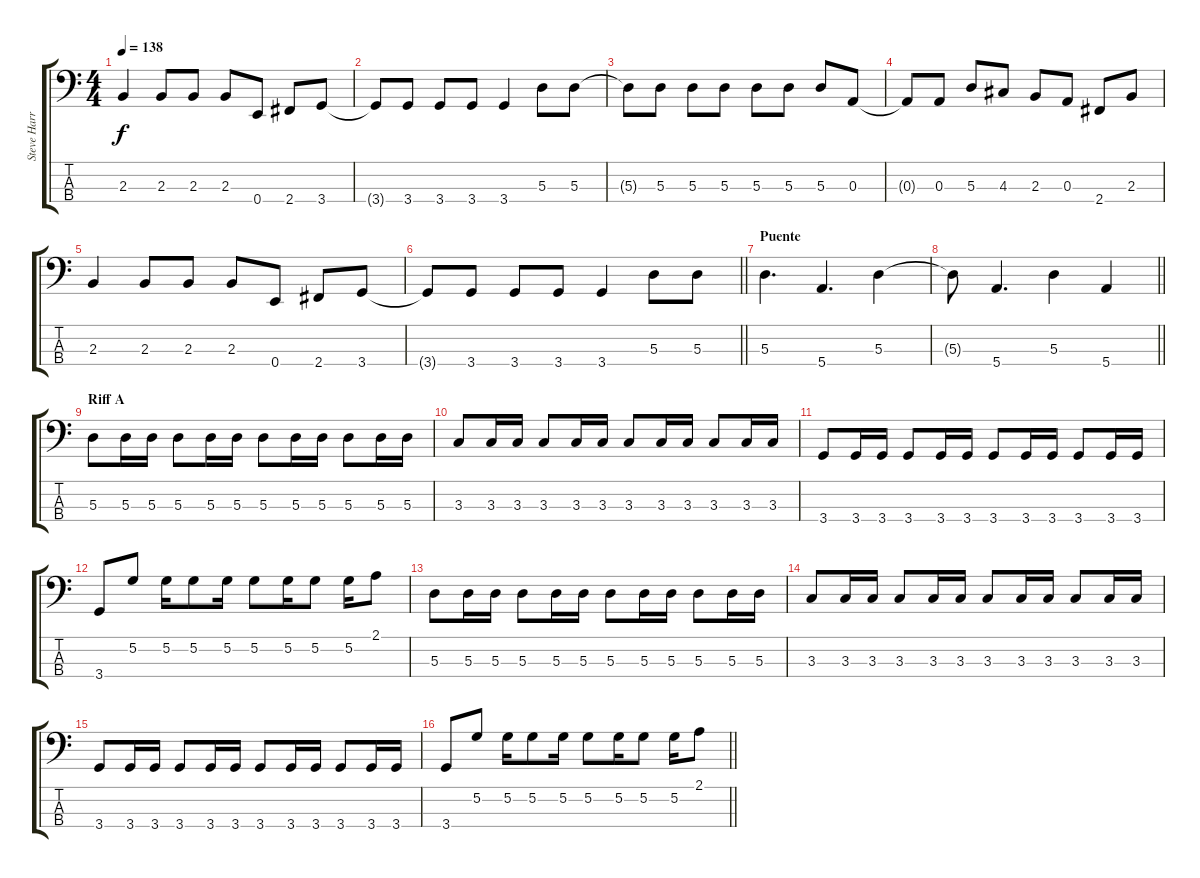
\track ("Steve Harris" "Steve Harr") {instrument electricbassfinger}
\staff {score tabs}
\tuning (G2 D2 A1 E1) {hide}
\ts (4 4)
\tempo 138
\clef f4
\ks c
2.3.4{dy f} 2.3.8 2.3.8 2.3.8 0.4.8 2.4.8 3.4.8 |
3.4{t}.8 3.4.8 3.4.8 3.4.8 3.4.4 5.3.8 5.3.8 |
5.3{t}.8 5.3.8 5.3.8 5.3.8 5.3.8 5.3.8 5.3.8 0.3.8 |
0.3{t}.8 0.3.8 5.3.8 4.3.8 2.3.8 0.3.8 2.4.8 2.3.8 |
2.3.4 2.3.8 2.3.8 2.3.8 0.4.8 2.4.8 3.4.8 |
\barLineRight lightlight
3.4{t}.8 3.4.8 3.4.8 3.4.8 3.4.4 5.3.8 5.3.8 |
\section ("" "Puente")
5.3.4{d} 5.4.4{d} 5.3.4 |
\barLineRight lightlight
5.3{t}.8 5.4.4{d} 5.3.4 5.4.4 |
\section ("" "Riff A")
5.3.8 5.3.16 5.3.16 5.3.8 5.3.16 5.3.16 5.3.8 5.3.16 5.3.16 5.3.8 5.3.16 5.3.16 |
3.3.8 3.3.16 3.3.16 3.3.8 3.3.16 3.3.16 3.3.8 3.3.16 3.3.16 3.3.8 3.3.16 3.3.16 |
3.4.8 3.4.16 3.4.16 3.4.8 3.4.16 3.4.16 3.4.8 3.4.16 3.4.16 3.4.8 3.4.16 3.4.16 |
3.4.8 5.2.8 5.2.16 5.2.8 5.2.16 5.2.8 5.2.16 5.2.8 5.2.16 2.1.8 |
5.3.8 5.3.16 5.3.16 5.3.8 5.3.16 5.3.16 5.3.8 5.3.16 5.3.16 5.3.8 5.3.16 5.3.16 |
3.3.8 3.3.16 3.3.16 3.3.8 3.3.16 3.3.16 3.3.8 3.3.16 3.3.16 3.3.8 3.3.16 3.3.16 |
3.4.8 3.4.16 3.4.16 3.4.8 3.4.16 3.4.16 3.4.8 3.4.16 3.4.16 3.4.8 3.4.16 3.4.16 |
\barLineRight lightlight
3.4.8 5.2.8 5.2.16 5.2.8 5.2.16 5.2.8 5.2.16 5.2.8 5.2.16 2.1.8
